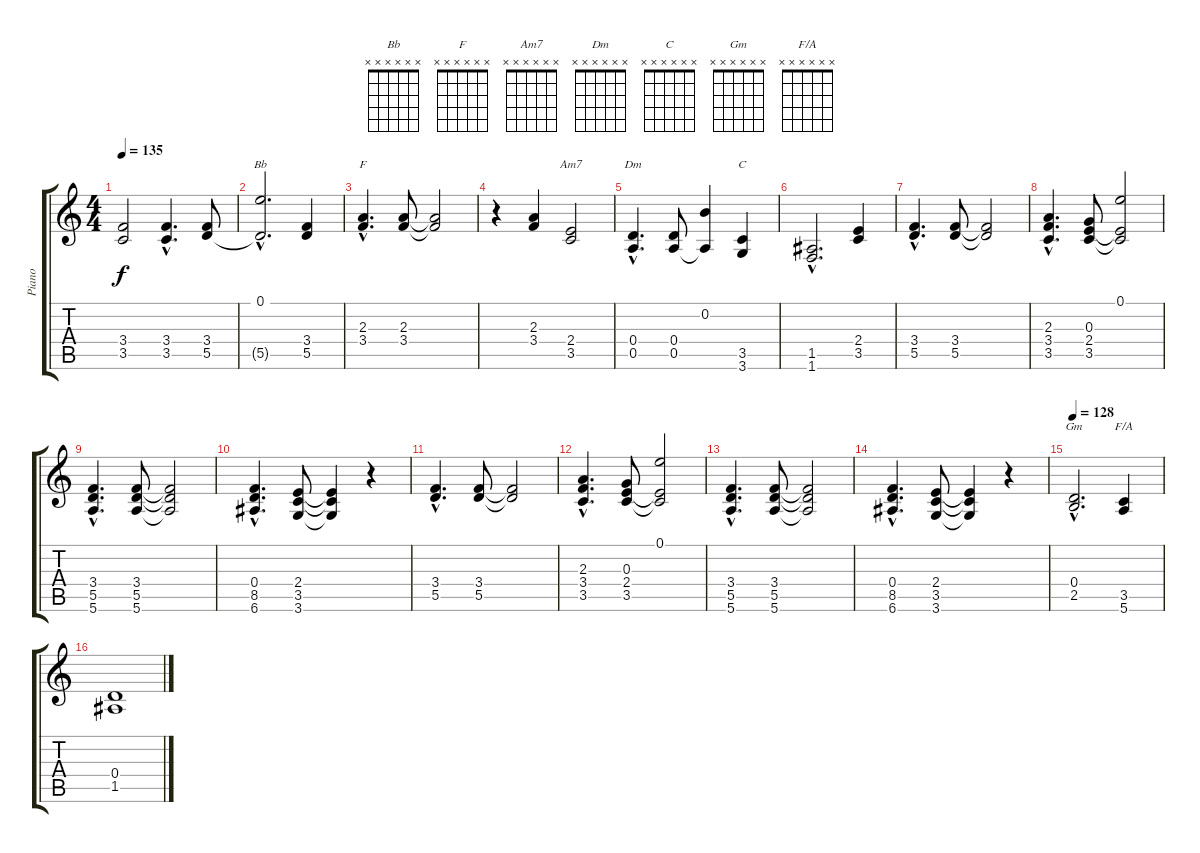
\track ("Piano " "Piano ") {instrument acousticgrandpiano}
\staff {score tabs}
\tuning (E5 B4 G4 D4 A3 E3) {hide}
\chord ("Bb" x x x x x x) {firstfret 0}
\chord ("F" x x x x x x) {firstfret 0}
\chord ("Am7" x x x x x x) {firstfret 0}
\chord ("Dm" x x x x x x) {firstfret 0}
\chord ("C" x x x x x x) {firstfret 0}
\chord ("Gm" x x x x x x) {firstfret 0}
\chord ("F/A" x x x x x x) {firstfret 0}
\ts (4 4)
\tempo 135
\clef g2
\ks c
(3.4{t} 3.5{t}).2{dy f} (3.4{hac} 3.5{hac}).4{d} (3.4 5.5).8 |
(0.1{hac t} 5.5{hac t}).2{d ch "Bb"} (3.4 5.5).4 |
(2.3{hac} 3.4{hac}).4{d ch "F"} (2.3 3.4).8 (2.3{t} 3.4{t}).2 |
r.4 (2.3 3.4).4 (2.4 3.5).2{ch "Am7"} |
(0.4{hac} 0.5{hac}).4{d ch "Dm"} (0.4 0.5).8 (0.2 0.5{t}).4 (3.5 3.6).4{ch "C"} |
(1.5{hac} 1.6{hac}).2{d} (2.4 3.5).4 |
(3.4{hac} 5.5{hac}).4{d} (3.4 5.5).8 (3.4{t} 5.5{t}).2 |
(2.3{hac} 3.4{hac} 3.5{hac}).4{d} (0.3 2.4 3.5).8 (0.1 2.4{t} 3.5{t}).2 |
(3.4{hac} 5.5{hac} 5.6{hac}).4{d} (3.4 5.5 5.6).8 (3.4{t} 5.5{t} 5.6{t}).2 |
(0.4{hac} 8.5{hac} 6.6{hac}).4{d} (2.4 3.5 3.6).8 (2.4{t} 3.5{t} 3.6{t}).4 r.4 |
(3.4{hac} 5.5{hac}).4{d} (3.4 5.5).8 (3.4{t} 5.5{t}).2 |
(2.3{hac} 3.4{hac} 3.5{hac}).4{d} (0.3 2.4 3.5).8 (0.1 2.4{t} 3.5{t}).2 |
(3.4{hac} 5.5{hac} 5.6{hac}).4{d} (3.4 5.5 5.6).8 (3.4{t} 5.5{t} 5.6{t}).2 |
(0.4{hac} 8.5{hac} 6.6{hac}).4{d} (2.4 3.5 3.6).8 (2.4{t} 3.5{t} 3.6{t}).4 r.4 |
\tempo 128
(0.4{hac} 2.5{hac}).2{d ch "Gm"} (3.5 5.6).4{ch "F/A"} |
(0.4 1.5).1
